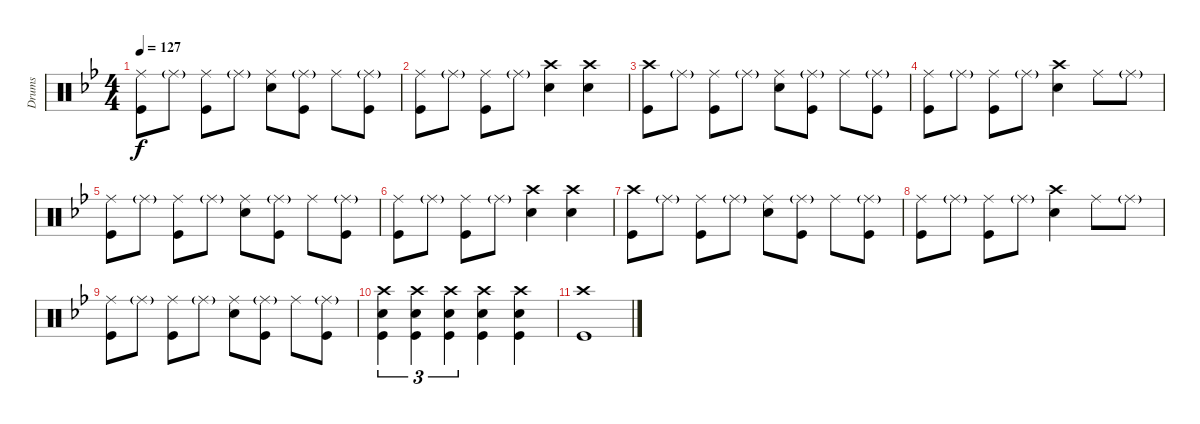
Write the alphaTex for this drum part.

\track ("Drums" "Drums") {instrument percussion}
\staff {score}
\articulation defaults
\ts (4 4)
\tempo 127
\clef neutral
\ks gminor
("Ride (middle)" "Kick (hit)").8{dy f} "Ride (middle)"{g}.8 ("Ride (middle)" "Kick (hit)").8 "Ride (middle)"{g}.8 ("Ride (middle)" "Snare (hit) 2").8 ("Ride (middle)"{g} "Kick (hit)").8 "Ride (middle)".8 ("Ride (middle)"{g} "Kick (hit)").8 |
("Ride (middle)" "Kick (hit)").8 "Ride (middle)"{g}.8 ("Ride (middle)" "Kick (hit)").8 "Ride (middle)"{g}.8 ("Crash high (hit)" "Snare (hit) 2").4 ("Crash high (hit)" "Snare (hit) 2").4 |
("Kick (hit)" "Crash high (hit)").8 "Ride (middle)"{g}.8 ("Ride (middle)" "Kick (hit)").8 "Ride (middle)"{g}.8 ("Ride (middle)" "Snare (hit) 2").8 ("Ride (middle)"{g} "Kick (hit)").8 "Ride (middle)".8 ("Ride (middle)"{g} "Kick (hit)").8 |
("Ride (middle)" "Kick (hit)").8 "Ride (middle)"{g}.8 ("Ride (middle)" "Kick (hit)").8 "Ride (middle)"{g}.8 ("Crash high (hit)" "Snare (hit) 2").4 "Ride (middle)".8 "Ride (middle)"{g}.8 |
("Ride (middle)" "Kick (hit)").8 "Ride (middle)"{g}.8 ("Ride (middle)" "Kick (hit)").8 "Ride (middle)"{g}.8 ("Ride (middle)" "Snare (hit) 2").8 ("Ride (middle)"{g} "Kick (hit)").8 "Ride (middle)".8 ("Ride (middle)"{g} "Kick (hit)").8 |
("Ride (middle)" "Kick (hit)").8 "Ride (middle)"{g}.8 ("Ride (middle)" "Kick (hit)").8 "Ride (middle)"{g}.8 ("Crash high (hit)" "Snare (hit) 2").4 ("Crash high (hit)" "Snare (hit) 2").4 |
("Kick (hit)" "Crash high (hit)").8 "Ride (middle)"{g}.8 ("Ride (middle)" "Kick (hit)").8 "Ride (middle)"{g}.8 ("Ride (middle)" "Snare (hit) 2").8 ("Ride (middle)"{g} "Kick (hit)").8 "Ride (middle)".8 ("Ride (middle)"{g} "Kick (hit)").8 |
("Ride (middle)" "Kick (hit)").8 "Ride (middle)"{g}.8 ("Ride (middle)" "Kick (hit)").8 "Ride (middle)"{g}.8 ("Crash high (hit)" "Snare (hit) 2").4 "Ride (middle)".8 "Ride (middle)"{g}.8 |
("Ride (middle)" "Kick (hit)").8 "Ride (middle)"{g}.8 ("Ride (middle)" "Kick (hit)").8 "Ride (middle)"{g}.8 ("Ride (middle)" "Snare (hit) 2").8 ("Ride (middle)"{g} "Kick (hit)").8 "Ride (middle)".8 ("Ride (middle)"{g} "Kick (hit)").8 |
("Crash high (hit)" "Kick (hit)" "Snare (hit) 2").4{tu (3 2)} ("Crash high (hit)" "Kick (hit)" "Snare (hit) 2").4{tu (3 2)} ("Crash high (hit)" "Kick (hit)" "Snare (hit) 2").4{tu (3 2)} ("Snare (hit) 2" "Kick (hit)" "Crash high (hit)").4 ("Crash high (hit)" "Kick (hit)" "Snare (hit) 2").4 |
("Crash high (hit)" "Kick (hit)").1
